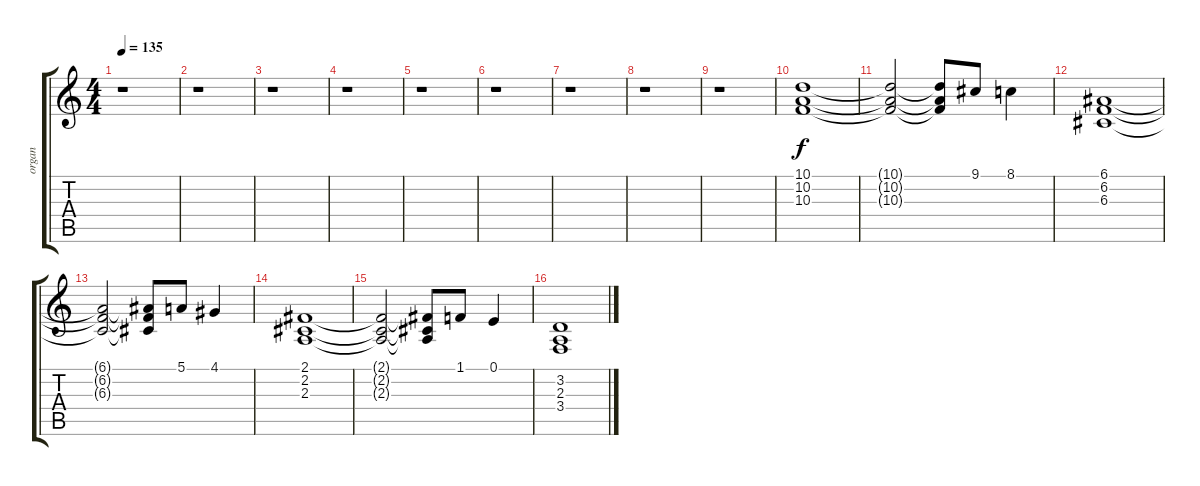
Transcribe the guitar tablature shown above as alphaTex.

\track ("organ" "organ") {instrument churchorgan}
\staff {score tabs}
\tuning (E4 B3 G3 D3 A2 E2) {hide}
\ts (4 4)
\tempo 135
\clef g2
\ks c
r.1{dy f} |
r.1 |
r.1 |
r.1 |
r.1 |
r.1 |
r.1 |
r.1 |
r.1 |
(10.1 10.2 10.3).1 |
(10.1{t} 10.2{t} 10.3{t}).2 (10.1{t} 10.2{t} 10.3{t}).8 9.1.8 8.1.4 |
(6.1 6.2 6.3).1 |
(6.1{t} 6.2{t} 6.3{t}).2 (6.1{t} 6.2{t} 6.3{t}).8 5.1.8 4.1.4 |
(2.1 2.2 2.3).1 |
(2.1{t} 2.2{t} 2.3{t}).2 (2.1{t} 2.2{t} 2.3{t}).8 1.1.8 0.1.4 |
(3.2 2.3 3.4).1
